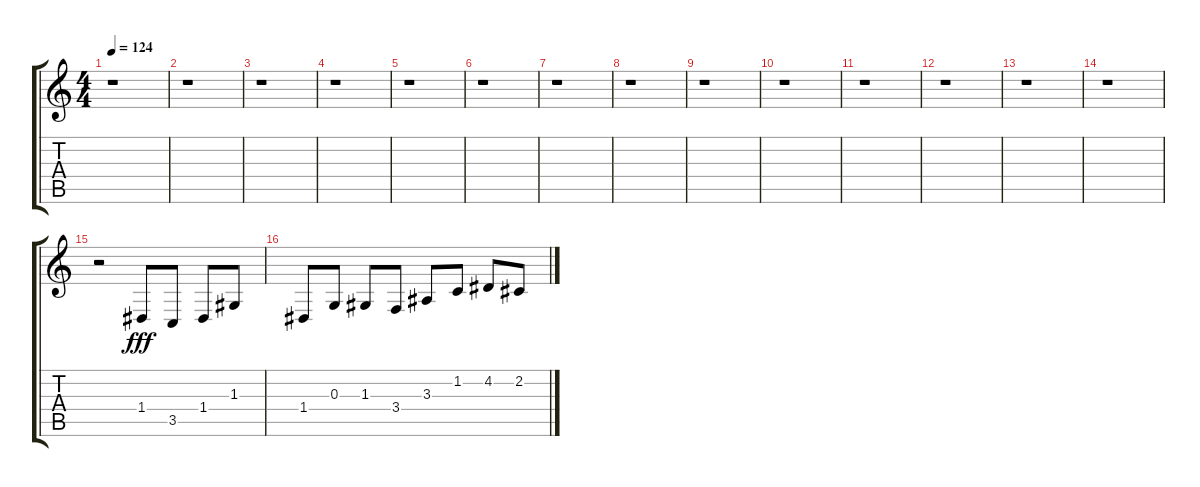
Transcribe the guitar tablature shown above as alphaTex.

\track "" {instrument lead1square}
\staff {score tabs}
\tuning (E4 B3 G3 D3 A2 E2) {hide}
\ts (4 4)
\tempo 124
\clef g2
\ks c
r.1{dy fff} |
r.1 |
r.1 |
r.1 |
r.1 |
r.1 |
r.1 |
r.1 |
r.1 |
r.1 |
r.1 |
r.1 |
r.1 |
r.1 |
r.2 1.4.8{volume 8} 3.5.8 1.4.8 1.3.8 |
1.4.8 0.3.8 1.3.8 3.4.8 3.3.8 1.2.8 4.2.8 2.2.8
